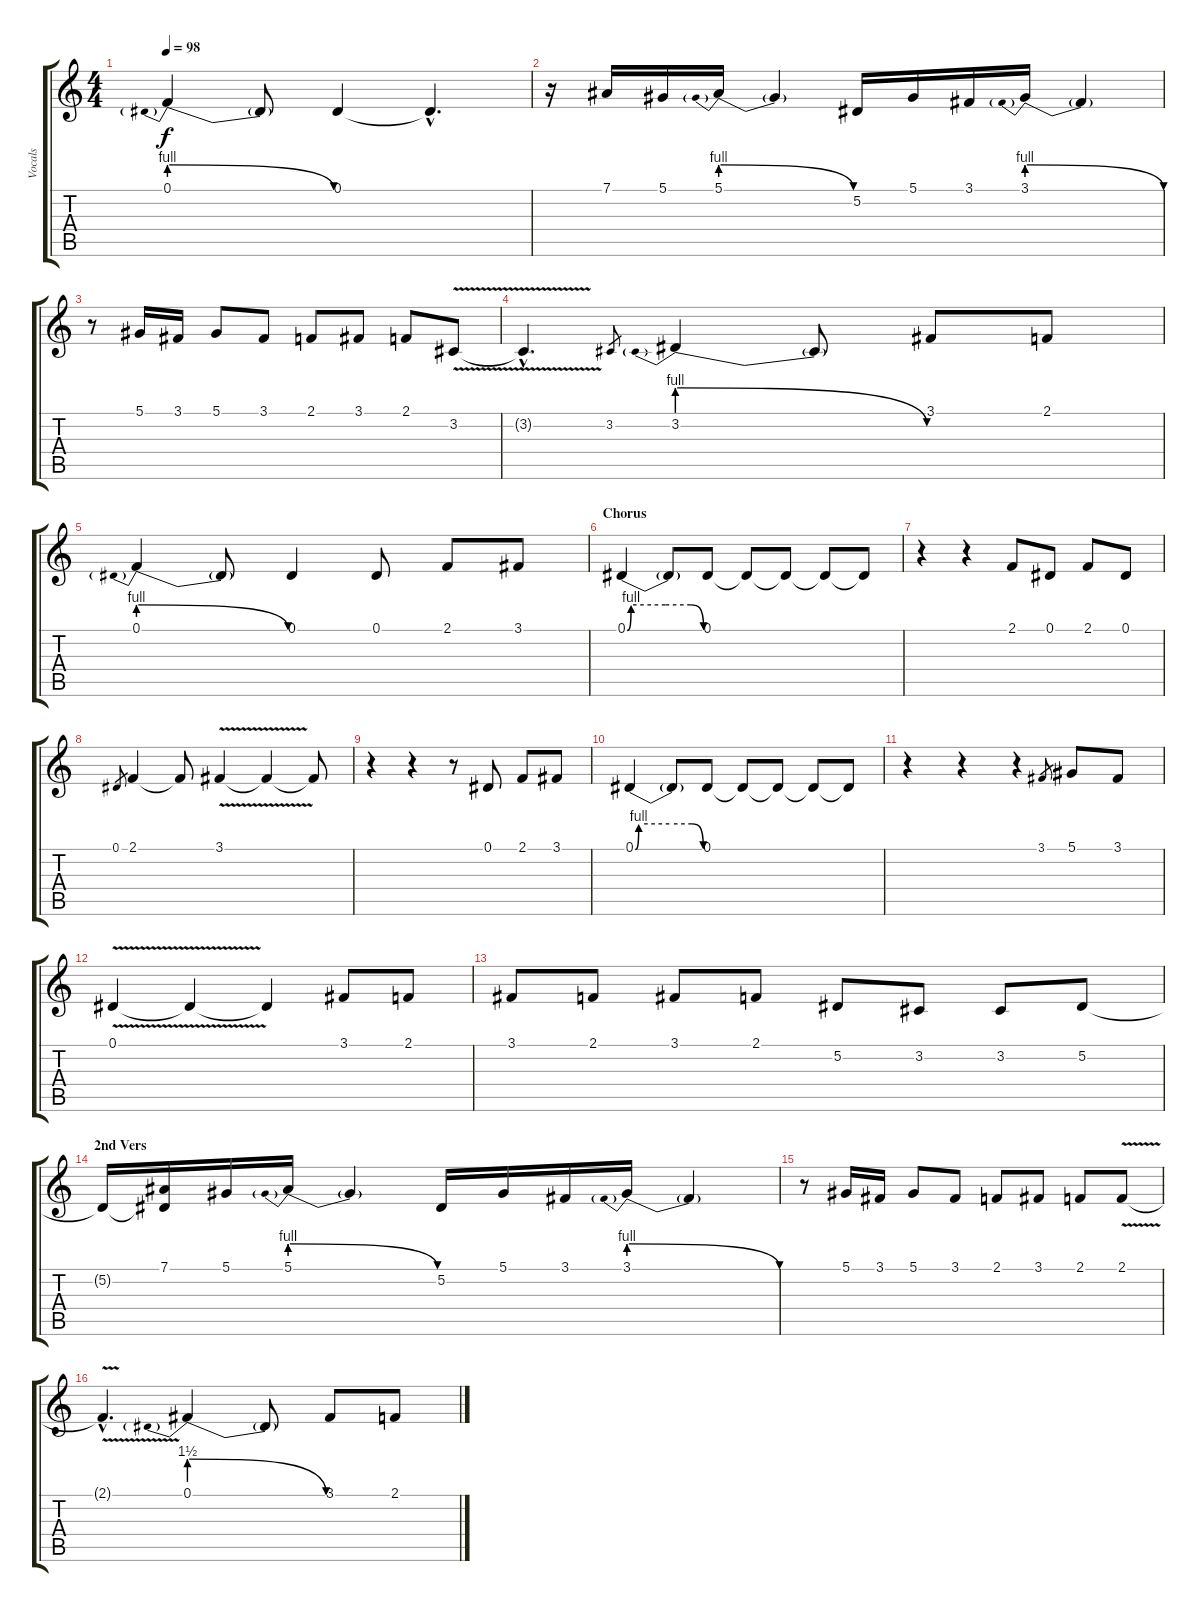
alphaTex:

\track ("Vocals" "Vocals") {instrument lead2sawtooth}
\staff {score tabs}
\tuning (Eb4 Bb3 Gb3 Db3 Ab2 Eb2) {hide}
\ts (4 4)
\tempo 98
\clef g2
\ks c
0.1{be (prebendrelease 0 4 60 0)}.4{dy f} 0.1{t}.8 0.1.4 0.1{hac t}.4{d} |
r.16 7.1.16 5.1.16 5.1{be (prebendrelease 0 4 60 0)}.16 5.1{t}.4 5.2.16 5.1.16 3.1.16 3.1{be (prebendrelease 0 4 60 0)}.16 3.1{t}.4 |
r.8 5.1.16 3.1.16 5.1.8 3.1.8 2.1.8 3.1.8 2.1.8 3.2{v}.8 |
3.2{hac t}.4{d} 3.2.8{gr} 3.2{be (prebendrelease 0 4 60 0)}.4 3.2{t}.8 3.1.8 2.1.8 |
0.1{be (prebendrelease 0 4 60 0)}.4 0.1{t}.8 0.1.4 0.1.8 2.1.8 3.1.8 |
\section ("" "Chorus")
0.1{be (custom 0 0 3 4 30 4 50 4 60 0)}.4 0.1{t}.8 0.1.8 0.1{t}.8 0.1{t}.8 0.1{t}.8 0.1{t}.8 |
r.4 r.4 2.1.8 0.1.8 2.1.8 0.1.8 |
0.1.8{gr} 2.1.4 2.1{t}.8 3.1{v}.4 3.1{t}.4 3.1{t}.8 |
r.4 r.4 r.8 0.1.8 2.1.8 3.1.8 |
0.1{be (custom 0 0 3 4 30 4 50 4 60 0)}.4 0.1{t}.8 0.1.8 0.1{t}.8 0.1{t}.8 0.1{t}.8 0.1{t}.8 |
r.4 r.4 r.4 3.1.8{gr} 5.1.8 3.1.8 |
0.1{v}.4 0.1{t}.4 0.1{t}.4 3.1.8 2.1.8 |
3.1.8 2.1.8 3.1.8 2.1.8 5.2.8 3.2.8 3.2.8 5.2.8 |
\section ("" "2nd Vers")
5.2{t}.16 (7.1 5.2{t}).16 5.1.16 5.1{be (prebendrelease 0 4 60 0)}.16 5.1{t}.4 5.2.16 5.1.16 3.1.16 3.1{be (prebendrelease 0 4 60 0)}.16 3.1{t}.4 |
r.8 5.1.16 3.1.16 5.1.8 3.1.8 2.1.8 3.1.8 2.1.8 2.1{v}.8 |
2.1{hac t}.4{d} 0.1{be (prebendrelease 0 6 60 0)}.4 0.1{t}.8 3.1.8 2.1.8
